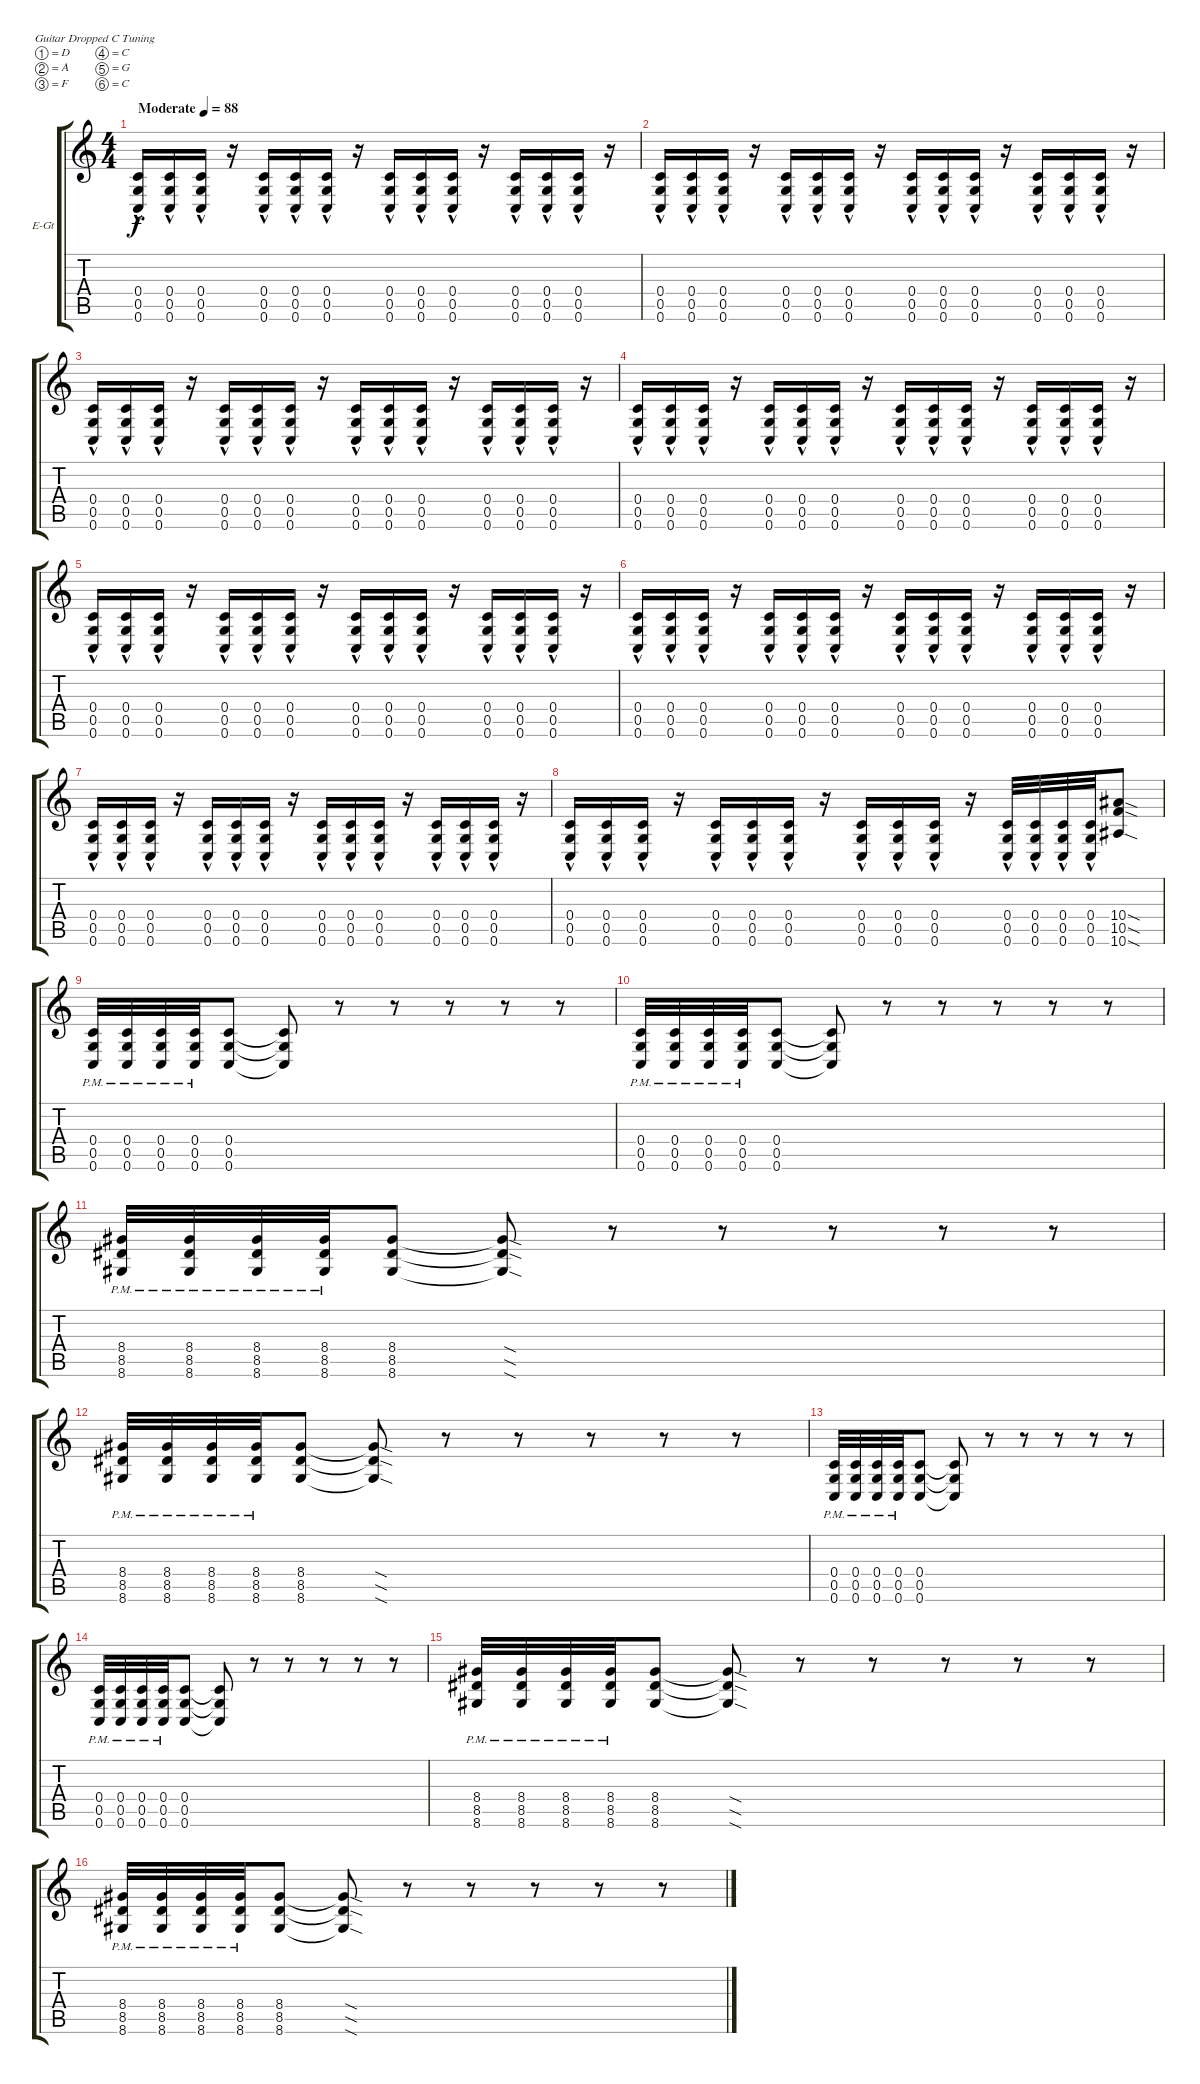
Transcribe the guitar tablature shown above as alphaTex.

\bracketExtendMode groupsimilarinstruments
\firstSystemTrackNameOrientation horizontal
\otherSystemsTrackNameOrientation horizontal
\track ("Track 1" "E-Gt") {instrument distortionguitar}
\staff {score tabs}
\tuning (D4 A3 F3 C3 G2 C2)
\ts (4 4)
\beaming (8 2 2 2 2)
\tempo (88 "Moderate")
\clef g2
\ks c
(0.4{hac} 0.5{hac} 0.6{hac}).16{dy f instrument distortionguitar} (0.4{hac} 0.5{hac} 0.6{hac}).16 (0.4{hac} 0.5{hac} 0.6{hac}).16 r.16 (0.4{hac} 0.5{hac} 0.6{hac}).16 (0.4{hac} 0.5{hac} 0.6{hac}).16 (0.4{hac} 0.5{hac} 0.6{hac}).16 r.16 (0.4{hac} 0.5{hac} 0.6{hac}).16 (0.4{hac} 0.5{hac} 0.6{hac}).16 (0.4{hac} 0.5{hac} 0.6{hac}).16 r.16 (0.4{hac} 0.5{hac} 0.6{hac}).16 (0.4{hac} 0.5{hac} 0.6{hac}).16 (0.4{hac} 0.5{hac} 0.6{hac}).16 r.16 |
(0.4{hac} 0.5{hac} 0.6{hac}).16 (0.4{hac} 0.5{hac} 0.6{hac}).16 (0.4{hac} 0.5{hac} 0.6{hac}).16 r.16 (0.4{hac} 0.5{hac} 0.6{hac}).16 (0.4{hac} 0.5{hac} 0.6{hac}).16 (0.4{hac} 0.5{hac} 0.6{hac}).16 r.16 (0.4{hac} 0.5{hac} 0.6{hac}).16 (0.4{hac} 0.5{hac} 0.6{hac}).16 (0.4{hac} 0.5{hac} 0.6{hac}).16 r.16 (0.4{hac} 0.5{hac} 0.6{hac}).16 (0.4{hac} 0.5{hac} 0.6{hac}).16 (0.4{hac} 0.5{hac} 0.6{hac}).16 r.16 |
(0.4{hac} 0.5{hac} 0.6{hac}).16 (0.4{hac} 0.5{hac} 0.6{hac}).16 (0.4{hac} 0.5{hac} 0.6{hac}).16 r.16 (0.4{hac} 0.5{hac} 0.6{hac}).16 (0.4{hac} 0.5{hac} 0.6{hac}).16 (0.4{hac} 0.5{hac} 0.6{hac}).16 r.16 (0.4{hac} 0.5{hac} 0.6{hac}).16 (0.4{hac} 0.5{hac} 0.6{hac}).16 (0.4{hac} 0.5{hac} 0.6{hac}).16 r.16 (0.4{hac} 0.5{hac} 0.6{hac}).16 (0.4{hac} 0.5{hac} 0.6{hac}).16 (0.4{hac} 0.5{hac} 0.6{hac}).16 r.16 |
(0.4{hac} 0.5{hac} 0.6{hac}).16 (0.4{hac} 0.5{hac} 0.6{hac}).16 (0.4{hac} 0.5{hac} 0.6{hac}).16 r.16 (0.4{hac} 0.5{hac} 0.6{hac}).16 (0.4{hac} 0.5{hac} 0.6{hac}).16 (0.4{hac} 0.5{hac} 0.6{hac}).16 r.16 (0.4{hac} 0.5{hac} 0.6{hac}).16 (0.4{hac} 0.5{hac} 0.6{hac}).16 (0.4{hac} 0.5{hac} 0.6{hac}).16 r.16 (0.4{hac} 0.5{hac} 0.6{hac}).16 (0.4{hac} 0.5{hac} 0.6{hac}).16 (0.4{hac} 0.5{hac} 0.6{hac}).16 r.16 |
(0.4{hac} 0.5{hac} 0.6{hac}).16 (0.4{hac} 0.5{hac} 0.6{hac}).16 (0.4{hac} 0.5{hac} 0.6{hac}).16 r.16 (0.4{hac} 0.5{hac} 0.6{hac}).16 (0.4{hac} 0.5{hac} 0.6{hac}).16 (0.4{hac} 0.5{hac} 0.6{hac}).16 r.16 (0.4{hac} 0.5{hac} 0.6{hac}).16 (0.4{hac} 0.5{hac} 0.6{hac}).16 (0.4{hac} 0.5{hac} 0.6{hac}).16 r.16 (0.4{hac} 0.5{hac} 0.6{hac}).16 (0.4{hac} 0.5{hac} 0.6{hac}).16 (0.4{hac} 0.5{hac} 0.6{hac}).16 r.16 |
(0.4{hac} 0.5{hac} 0.6{hac}).16 (0.4{hac} 0.5{hac} 0.6{hac}).16 (0.4{hac} 0.5{hac} 0.6{hac}).16 r.16 (0.4{hac} 0.5{hac} 0.6{hac}).16 (0.4{hac} 0.5{hac} 0.6{hac}).16 (0.4{hac} 0.5{hac} 0.6{hac}).16 r.16 (0.4{hac} 0.5{hac} 0.6{hac}).16 (0.4{hac} 0.5{hac} 0.6{hac}).16 (0.4{hac} 0.5{hac} 0.6{hac}).16 r.16 (0.4{hac} 0.5{hac} 0.6{hac}).16 (0.4{hac} 0.5{hac} 0.6{hac}).16 (0.4{hac} 0.5{hac} 0.6{hac}).16 r.16 |
(0.4{hac} 0.5{hac} 0.6{hac}).16 (0.4{hac} 0.5{hac} 0.6{hac}).16 (0.4{hac} 0.5{hac} 0.6{hac}).16 r.16 (0.4{hac} 0.5{hac} 0.6{hac}).16 (0.4{hac} 0.5{hac} 0.6{hac}).16 (0.4{hac} 0.5{hac} 0.6{hac}).16 r.16 (0.4{hac} 0.5{hac} 0.6{hac}).16 (0.4{hac} 0.5{hac} 0.6{hac}).16 (0.4{hac} 0.5{hac} 0.6{hac}).16 r.16 (0.4{hac} 0.5{hac} 0.6{hac}).16 (0.4{hac} 0.5{hac} 0.6{hac}).16 (0.4{hac} 0.5{hac} 0.6{hac}).16 r.16 |
(0.4{hac} 0.5{hac} 0.6{hac}).16 (0.4{hac} 0.5{hac} 0.6{hac}).16 (0.4{hac} 0.5{hac} 0.6{hac}).16 r.16 (0.4{hac} 0.5{hac} 0.6{hac}).16 (0.4{hac} 0.5{hac} 0.6{hac}).16 (0.4{hac} 0.5{hac} 0.6{hac}).16 r.16 (0.4{hac} 0.5{hac} 0.6{hac}).16 (0.4{hac} 0.5{hac} 0.6{hac}).16 (0.4{hac} 0.5{hac} 0.6{hac}).16 r.16 (0.4{hac} 0.5{hac} 0.6{hac}).32 (0.4{hac} 0.5{hac} 0.6{hac}).32 (0.4{hac} 0.5{hac} 0.6{hac}).32 (0.4{hac} 0.5{hac} 0.6{hac}).32 (10.4{sod} 10.5{sod} 10.6{sod}).8 |
(0.4{pm} 0.5{pm} 0.6{pm}).32 (0.4{pm} 0.5{pm} 0.6{pm}).32 (0.4{pm} 0.5{pm} 0.6{pm}).32 (0.4{pm} 0.5{pm} 0.6{pm}).32 (0.4 0.5 0.6).8 (0.4{t} 0.5{t} 0.6{t}).8 r.8 r.8 r.8 r.8 r.8 |
(0.4{pm} 0.5{pm} 0.6{pm}).32 (0.4{pm} 0.5{pm} 0.6{pm}).32 (0.4{pm} 0.5{pm} 0.6{pm}).32 (0.4{pm} 0.5{pm} 0.6{pm}).32 (0.4 0.5 0.6).8 (0.4{t} 0.5{t} 0.6{t}).8 r.8 r.8 r.8 r.8 r.8 |
(8.4{pm} 8.5{pm} 8.6{pm}).32 (8.4{pm} 8.5{pm} 8.6{pm}).32 (8.4{pm} 8.5{pm} 8.6{pm}).32 (8.4{pm} 8.5{pm} 8.6{pm}).32 (8.4 8.5 8.6).8 (8.4{sod t} 8.5{sod t} 8.6{sod t}).8 r.8 r.8 r.8 r.8 r.8 |
(8.4{pm} 8.5{pm} 8.6{pm}).32 (8.4{pm} 8.5{pm} 8.6{pm}).32 (8.4{pm} 8.5{pm} 8.6{pm}).32 (8.4{pm} 8.5{pm} 8.6{pm}).32 (8.4 8.5 8.6).8 (8.4{sod t} 8.5{sod t} 8.6{sod t}).8 r.8 r.8 r.8 r.8 r.8 |
(0.4{pm} 0.5{pm} 0.6{pm}).32 (0.4{pm} 0.5{pm} 0.6{pm}).32 (0.4{pm} 0.5{pm} 0.6{pm}).32 (0.4{pm} 0.5{pm} 0.6{pm}).32 (0.4 0.5 0.6).8 (0.4{t} 0.5{t} 0.6{t}).8 r.8 r.8 r.8 r.8 r.8 |
(0.4{pm} 0.5{pm} 0.6{pm}).32 (0.4{pm} 0.5{pm} 0.6{pm}).32 (0.4{pm} 0.5{pm} 0.6{pm}).32 (0.4{pm} 0.5{pm} 0.6{pm}).32 (0.4 0.5 0.6).8 (0.4{t} 0.5{t} 0.6{t}).8 r.8 r.8 r.8 r.8 r.8 |
(8.4{pm} 8.5{pm} 8.6{pm}).32 (8.4{pm} 8.5{pm} 8.6{pm}).32 (8.4{pm} 8.5{pm} 8.6{pm}).32 (8.4{pm} 8.5{pm} 8.6{pm}).32 (8.4 8.5 8.6).8 (8.4{sod t} 8.5{sod t} 8.6{sod t}).8 r.8 r.8 r.8 r.8 r.8 |
(8.4{pm} 8.5{pm} 8.6{pm}).32 (8.4{pm} 8.5{pm} 8.6{pm}).32 (8.4{pm} 8.5{pm} 8.6{pm}).32 (8.4{pm} 8.5{pm} 8.6{pm}).32 (8.4 8.5 8.6).8 (8.4{sod t} 8.5{sod t} 8.6{sod t}).8 r.8 r.8 r.8 r.8 r.8
